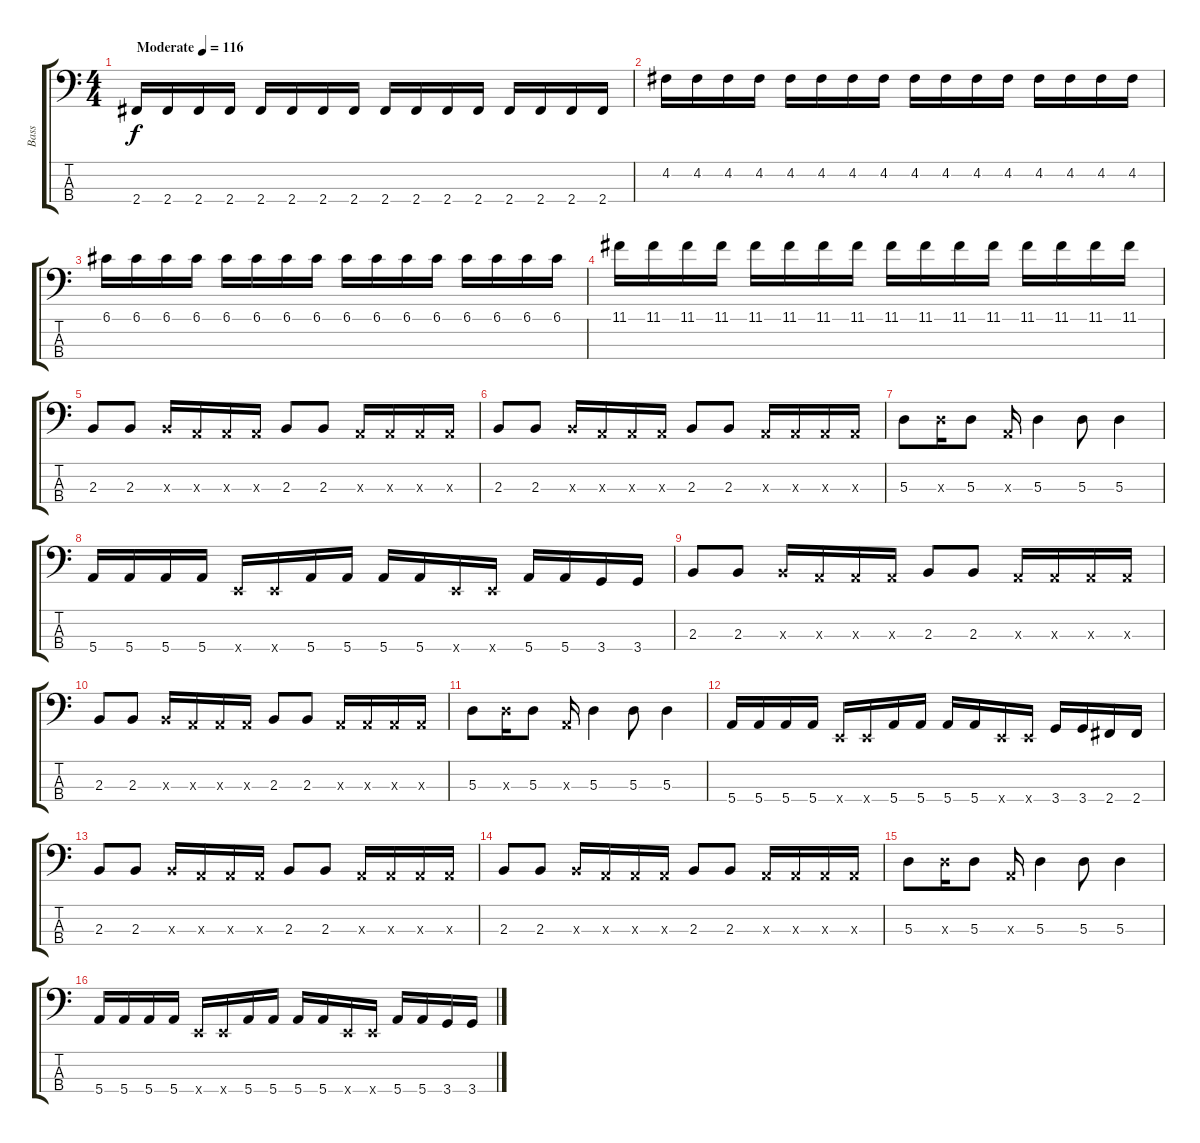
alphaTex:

\track ("Bass" "Bass") {instrument electricbassfinger}
\staff {score tabs}
\tuning (G2 D2 A1 E1) {hide}
\ts (4 4)
\tempo (116 "Moderate")
\clef f4
\ks c
2.4.16{dy f instrument electricbassfinger} 2.4.16 2.4.16 2.4.16 2.4.16 2.4.16 2.4.16 2.4.16 2.4.16 2.4.16 2.4.16 2.4.16 2.4.16 2.4.16 2.4.16 2.4.16 |
4.2.16 4.2.16 4.2.16 4.2.16 4.2.16 4.2.16 4.2.16 4.2.16 4.2.16 4.2.16 4.2.16 4.2.16 4.2.16 4.2.16 4.2.16 4.2.16 |
6.1.16 6.1.16 6.1.16 6.1.16 6.1.16 6.1.16 6.1.16 6.1.16 6.1.16 6.1.16 6.1.16 6.1.16 6.1.16 6.1.16 6.1.16 6.1.16 |
11.1.16 11.1.16 11.1.16 11.1.16 11.1.16 11.1.16 11.1.16 11.1.16 11.1.16 11.1.16 11.1.16 11.1.16 11.1.16 11.1.16 11.1.16 11.1.16 |
2.3.8{instrument slapbass1} 2.3.8 2.3{x}.16 0.3{x}.16 0.3{x}.16 0.3{x}.16 2.3.8 2.3.8 0.3{x}.16 0.3{x}.16 0.3{x}.16 0.3{x}.16 |
2.3.8 2.3.8 2.3{x}.16 0.3{x}.16 0.3{x}.16 0.3{x}.16 2.3.8 2.3.8 0.3{x}.16 0.3{x}.16 0.3{x}.16 0.3{x}.16 |
5.3.8 5.3{x}.16 5.3.8 0.3{x}.16 5.3.4 5.3.8 5.3.4 |
5.4.16 5.4.16 5.4.16 5.4.16 0.4{x}.16 0.4{x}.16 5.4.16 5.4.16 5.4.16 5.4.16 0.4{x}.16 0.4{x}.16 5.4.16 5.4.16 3.4.16 3.4.16 |
2.3.8 2.3.8 2.3{x}.16 0.3{x}.16 0.3{x}.16 0.3{x}.16 2.3.8 2.3.8 0.3{x}.16 0.3{x}.16 0.3{x}.16 0.3{x}.16 |
2.3.8 2.3.8 2.3{x}.16 0.3{x}.16 0.3{x}.16 0.3{x}.16 2.3.8 2.3.8 0.3{x}.16 0.3{x}.16 0.3{x}.16 0.3{x}.16 |
5.3.8 5.3{x}.16 5.3.8 0.3{x}.16 5.3.4 5.3.8 5.3.4 |
5.4.16 5.4.16 5.4.16 5.4.16 0.4{x}.16 0.4{x}.16 5.4.16 5.4.16 5.4.16 5.4.16 0.4{x}.16 0.4{x}.16 3.4.16 3.4.16 2.4.16 2.4.16 |
2.3.8 2.3.8 2.3{x}.16 0.3{x}.16 0.3{x}.16 0.3{x}.16 2.3.8 2.3.8 0.3{x}.16 0.3{x}.16 0.3{x}.16 0.3{x}.16 |
2.3.8 2.3.8 2.3{x}.16 0.3{x}.16 0.3{x}.16 0.3{x}.16 2.3.8 2.3.8 0.3{x}.16 0.3{x}.16 0.3{x}.16 0.3{x}.16 |
5.3.8 5.3{x}.16 5.3.8 0.3{x}.16 5.3.4 5.3.8 5.3.4 |
5.4.16 5.4.16 5.4.16 5.4.16 0.4{x}.16 0.4{x}.16 5.4.16 5.4.16 5.4.16 5.4.16 0.4{x}.16 0.4{x}.16 5.4.16 5.4.16 3.4.16 3.4.16
